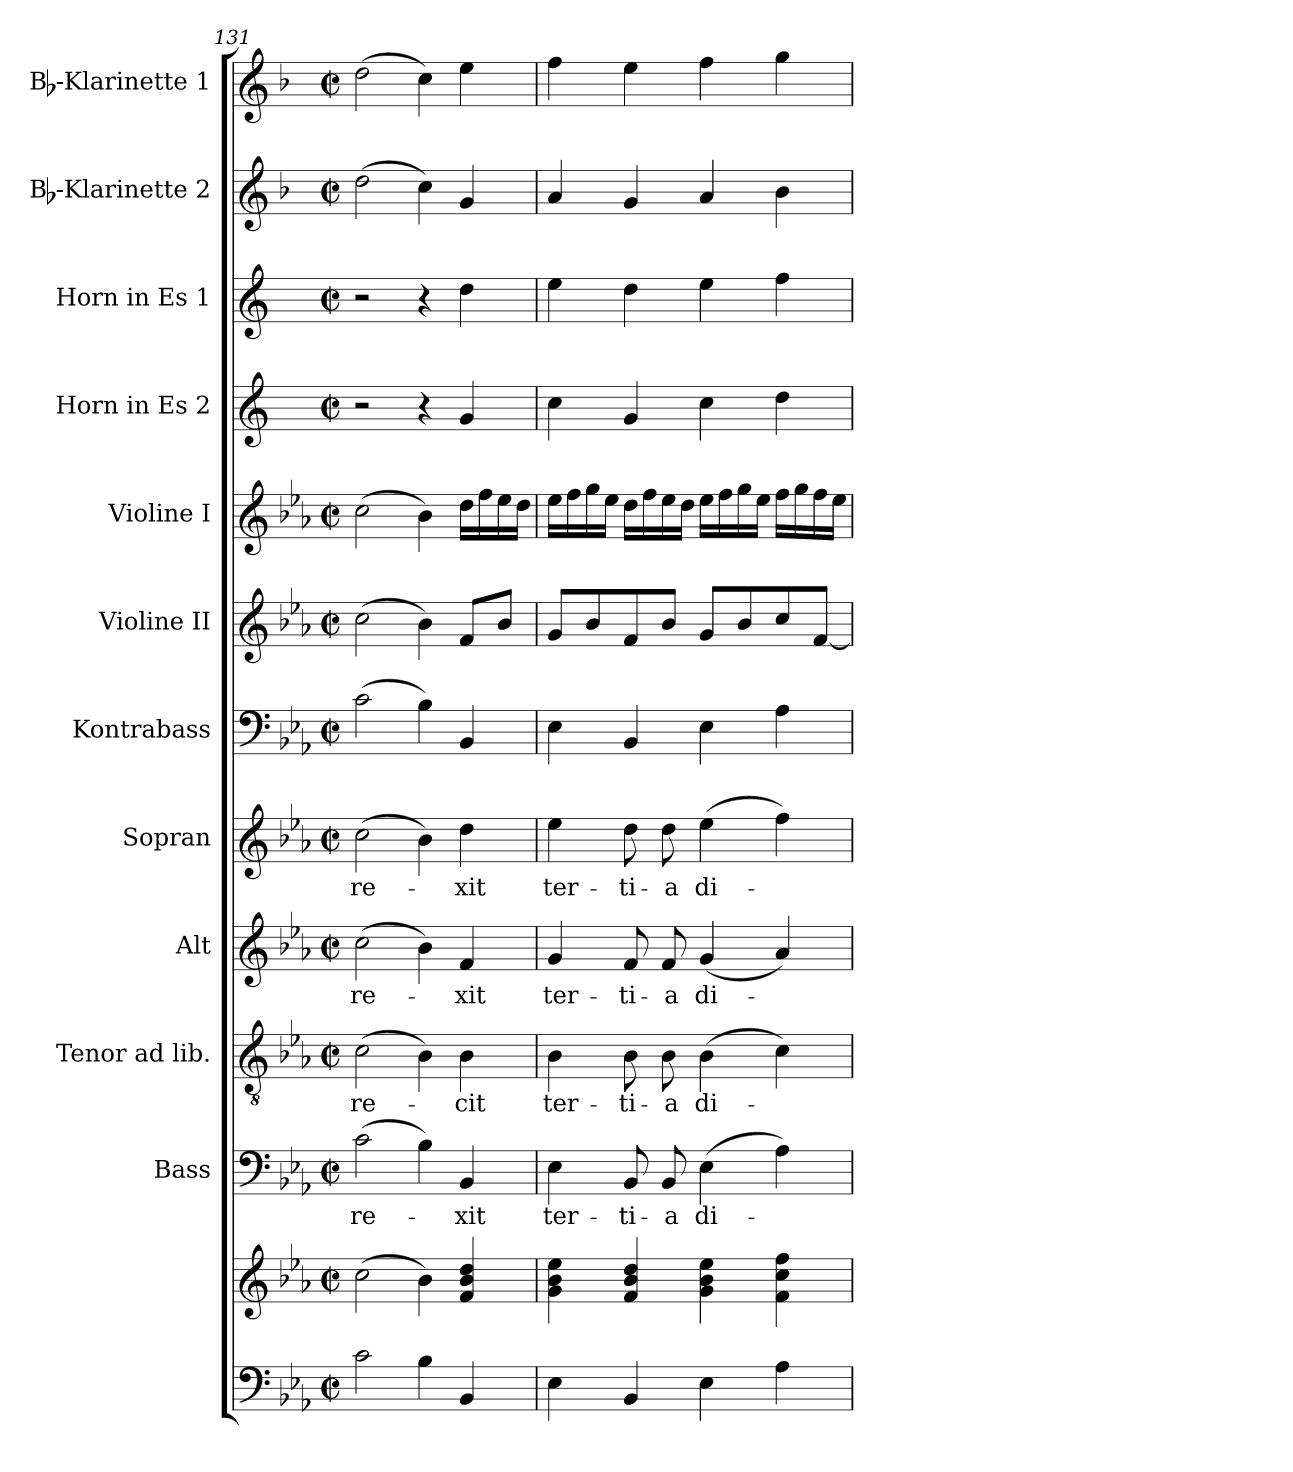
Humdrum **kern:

**kern	**kern	**kern	**text	**kern	**text	**kern	**text	**kern	**text	**kern	**kern	**kern	**kern	**kern	**kern	**kern
*part12	*part12	*part11	*part11	*part10	*part10	*part9	*part9	*part8	*part8	*part7	*part6	*part5	*part4	*part3	*part2	*part1
*staff13	*staff12	*staff11	*staff11	*staff10	*staff10	*staff9	*staff9	*staff8	*staff8	*staff7	*staff6	*staff5	*staff4	*staff3	*staff2	*staff1
*	*	*I"Bass	*	*I"Tenor ad lib.	*	*I"Alt	*	*I"Sopran	*	*I"Kontrabass	*I"Violine II	*I"Violine I	*I"Horn in Es 2	*I"Horn in Es 1	*I"Bb-Klarinette 2	*I"Bb-Klarinette 1
*	*	*I'B.	*	*I'T.	*	*I'A.	*	*I'S.	*	*I'Kb.	*I'Vl. II	*I'Vl. I	*	*	*I'Bb Kl. 2	*I'Bb Kl. 1
*clefF4	*clefG2	*clefF4	*	*clefGv2	*	*clefG2	*	*clefG2	*	*clefF4	*clefG2	*clefG2	*clefG2	*clefG2	*clefG2	*clefG2
*	*	*	*	*	*	*	*	*	*	*ITrd7c12	*	*	*ITrd5c9	*ITrd5c9	*ITrd1c2	*ITrd1c2
*k[b-e-a-]	*k[b-e-a-]	*k[b-e-a-]	*	*k[b-e-a-]	*	*k[b-e-a-]	*	*k[b-e-a-]	*	*k[b-e-a-]	*k[b-e-a-]	*k[b-e-a-]	*k[b-e-a-]	*k[b-e-a-]	*k[b-e-a-]	*k[b-e-a-]
*E-:	*E-:	*E-:	*	*E-:	*	*E-:	*	*E-:	*	*E-:	*E-:	*E-:	*E-:	*E-:	*E-:	*E-:
*M2/2	*M2/2	*M2/2	*	*M2/2	*	*M2/2	*	*M2/2	*	*M2/2	*M2/2	*M2/2	*M2/2	*M2/2	*M2/2	*M2/2
*met(c|)	*met(c|)	*met(c|)	*	*met(c|)	*	*met(c|)	*	*met(c|)	*	*met(c|)	*met(c|)	*met(c|)	*met(c|)	*met(c|)	*met(c|)	*met(c|)
=131	=131	=131	=131	=131	=131	=131	=131	=131	=131	=131	=131	=131	=131	=131	=131	=131
!	!	!	!LO:LY:b	!	!LO:LY:b	!	!LO:LY:b	!	!LO:LY:b	!	!	!	!	!	!	!
2c\	(>2cc\	(>2c\	-re-	(>2c\	-re-	(>2cc\	-re-	(>2cc\	-re-	(>2C\	(>2cc\	(>2cc\	2r	2r	(>2cc\	(>2cc\
4B-\	4b-\)	4B-\)	.	4B-\)	.	4b-\)	.	4b-\)	.	4BB-\)	4b-\)	4b-\)	4r	4r	4b-\)	4b-\)
!	!	!	!LO:LY:b	!	!LO:LY:b	!	!LO:LY:b	!	!LO:LY:b	!	!	!	!	!	!	!
4BB-/	4f/ 4b-/ 4dd/	4BB-/	-xit	4B-\	-cit	4f/	-xit	4dd\	-xit	4BBB-/	8f/L	16dd\LL	4B-/	4f\	4f/	4dd\
.	.	.	.	.	.	.	.	.	.	.	.	16ff\	.	.	.	.
.	.	.	.	.	.	.	.	.	.	.	8b-/J	16ee-\	.	.	.	.
.	.	.	.	.	.	.	.	.	.	.	.	16dd\JJ	.	.	.	.
!!LO:PB:g=z
=132	=132	=132	=132	=132	=132	=132	=132	=132	=132	=132	=132	=132	=132	=132	=132	=132
!	!	!	!LO:LY:b	!	!LO:LY:b	!	!LO:LY:b	!	!LO:LY:b	!	!	!	!	!	!	!
4E-\	4g\ 4b-\ 4ee-\	4E-\	ter-	4B-\	ter-	4g/	ter-	4ee-\	ter-	4EE-\	8g/L	16ee-\LL	4e-\	4g\	4g/	4ee-\
.	.	.	.	.	.	.	.	.	.	.	.	16ff\	.	.	.	.
.	.	.	.	.	.	.	.	.	.	.	8b-/	16gg\	.	.	.	.
.	.	.	.	.	.	.	.	.	.	.	.	16ee-\JJ	.	.	.	.
!	!	!	!LO:LY:b	!	!LO:LY:b	!	!LO:LY:b	!	!LO:LY:b	!	!	!	!	!	!	!
4BB-/	4f/ 4b-/ 4dd/	8BB-/	-ti-	8B-\	-ti-	8f/	-ti-	8dd\	-ti-	4BBB-/	8f/	16dd\LL	4B-/	4f\	4f/	4dd\
.	.	.	.	.	.	.	.	.	.	.	.	16ff\	.	.	.	.
!	!	!	!LO:LY:b	!	!LO:LY:b	!	!LO:LY:b	!	!LO:LY:b	!	!	!	!	!	!	!
.	.	8BB-/	-a	8B-\	-a	8f/	-a	8dd\	-a	.	8b-/J	16ee-\	.	.	.	.
.	.	.	.	.	.	.	.	.	.	.	.	16dd\JJ	.	.	.	.
!	!	!	!LO:LY:b	!	!LO:LY:b	!	!LO:LY:b	!	!LO:LY:b	!	!	!	!	!	!	!
4E-\	4g\ 4b-\ 4ee-\	(>4E-\	di-	(>4B-\	di-	(<4g/	di-	(>4ee-\	di-	4EE-\	8g/L	16ee-\LL	4e-\	4g\	4g/	4ee-\
.	.	.	.	.	.	.	.	.	.	.	.	16ff\	.	.	.	.
.	.	.	.	.	.	.	.	.	.	.	8b-/	16gg\	.	.	.	.
.	.	.	.	.	.	.	.	.	.	.	.	16ee-\JJ	.	.	.	.
4A-\	4f\ 4cc\ 4ff\	4A-\)	.	4c\)	.	4a-/)	.	4ff\)	.	4AA-\	8cc/	16ff\LL	4f\	4a-\	4a-\	4ff\
.	.	.	.	.	.	.	.	.	.	.	.	16gg\	.	.	.	.
.	.	.	.	.	.	.	.	.	.	.	[8f/J	16ff\	.	.	.	.
.	.	.	.	.	.	.	.	.	.	.	.	16ee-\JJ	.	.	.	.
=	=	=	=	=	=	=	=	=	=	=	=	=	=	=	=	=
*-	*-	*-	*-	*-	*-	*-	*-	*-	*-	*-	*-	*-	*-	*-	*-	*-
